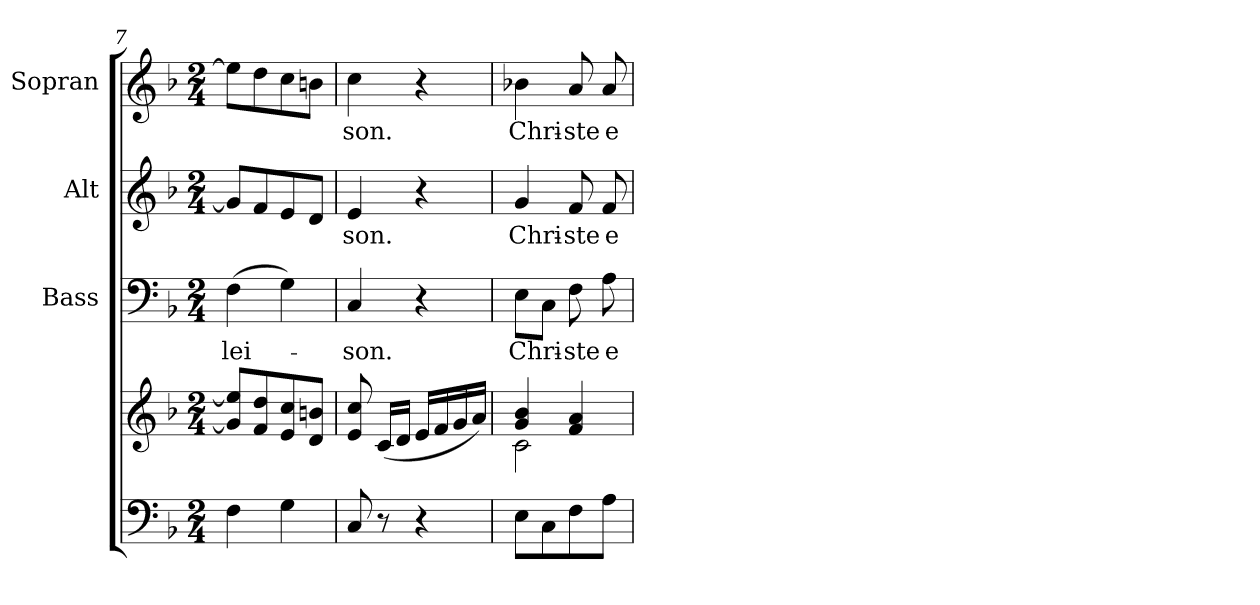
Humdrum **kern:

**kern	**kern	**kern	**text	**kern	**text	**kern	**text
*part4	*part4	*part3	*part3	*part2	*part2	*part1	*part1
*staff5	*staff4	*staff3	*staff3	*staff2	*staff2	*staff1	*staff1
*	*	*I"Bass	*	*I"Alt	*	*I"Sopran	*
*	*	*I'B.	*	*I'A.	*	*I'S.	*
*clefF4	*clefG2	*clefF4	*	*clefG2	*	*clefG2	*
*k[b-]	*k[b-]	*k[b-]	*	*k[b-]	*	*k[b-]	*
*F:	*F:	*F:	*	*F:	*	*F:	*
*M2/4	*M2/4	*M2/4	*	*M2/4	*	*M2/4	*
=7	=7	=7	=7	=7	=7	=7	=7
!	!	!	!LO:LY:b	!	!	!	!
4F\	8g/] 8ee/]L	(>4F\	-lei-	8g/L]	.	8ee\L]	.
.	8f/ 8dd/	.	.	8f/	.	8dd\	.
4G\	8e/ 8cc/	4G\)	.	8e/	.	8cc\	.
.	8d/ 8bn/J	.	.	8d/J	.	8bn\J	.
!!LO:LB:g=z
=8	=8	=8	=8	=8	=8	=8	=8
!	!	!	!LO:LY:b	!	!LO:LY:b	!	!LO:LY:b
8C/	8e/ 8cc/	4C/	-son.	4e/	-son.	4cc\	-son.
8r	(<16c/LL	.	.	.	.	.	.
.	16d/JJ	.	.	.	.	.	.
4r	16e/LL	4r	.	4r	.	4r	.
.	16f/	.	.	.	.	.	.
.	16g/	.	.	.	.	.	.
.	16a/JJ)	.	.	.	.	.	.
=9	=9	=9	=9	=9	=9	=9	=9
*	*^	*	*	*	*	*	*
!	!	!	!	!LO:LY:b	!	!LO:LY:b	!	!LO:LY:b
8E\L	4g/ 4b-/	2c\	8E\L	Chri-	4g/	Chri-	4b-X\	Chri-
8C\	.	.	8C\J	.	.	.	.	.
!	!	!	!	!LO:LY:b	!	!LO:LY:b	!	!LO:LY:b
8F\	4f/ 4a/	.	8F\	-ste	8f/	-ste	8a/	-ste
!	!	!	!	!LO:LY:b	!	!LO:LY:b	!	!LO:LY:b
8A\J	.	.	8A\	e-	8f/	e-	8a/	e-
*	*v	*v	*	*	*	*	*	*
=	=	=	=	=	=	=	=
*-	*-	*-	*-	*-	*-	*-	*-
